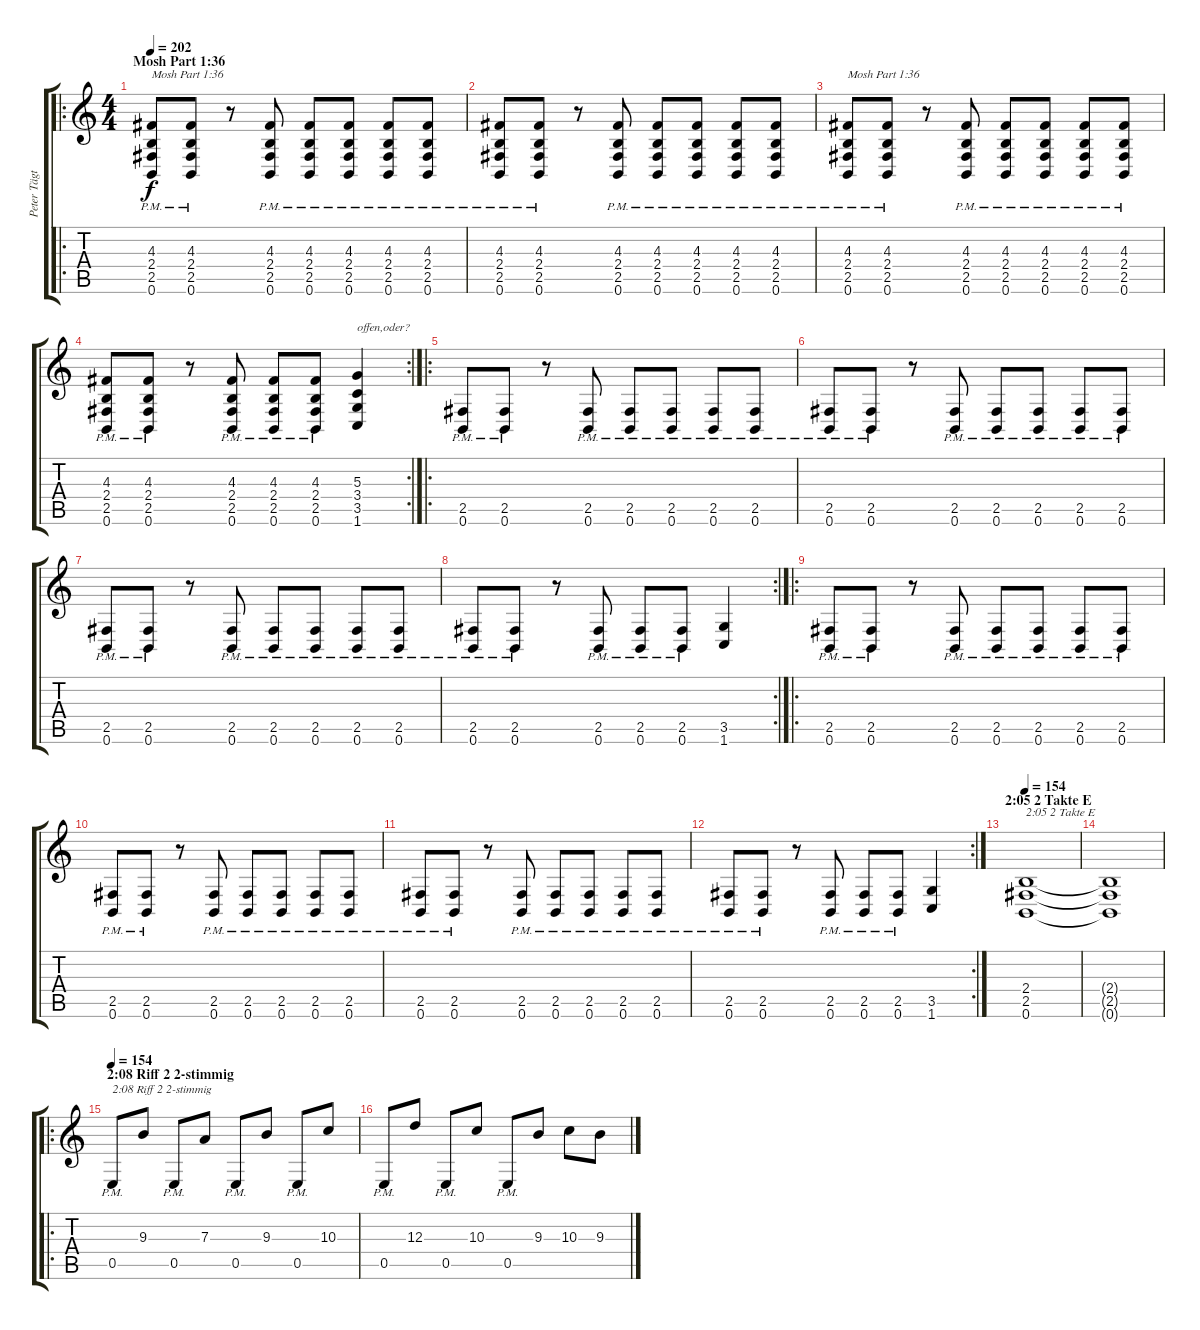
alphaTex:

\track ("Peter Tägtgren" "Peter Tägt") {instrument distortionguitar}
\staff {score tabs}
\tuning (B3 Gb3 D3 A2 E2 B1) {hide}
\ro
\ts (4 4)
\section ("" "Mosh Part 1:36")
\tempo 202
\clef g2
\ks c
(4.3{pm} 2.4{pm} 2.5{pm} 0.6{pm}).8{txt "Mosh Part 1:36" dy f} (4.3{pm} 2.4{pm} 2.5{pm} 0.6{pm}).8 r.8 (4.3{pm} 2.4{pm} 2.5{pm} 0.6{pm}).8 (4.3{pm} 2.4{pm} 2.5{pm} 0.6{pm}).8 (4.3{pm} 2.4{pm} 2.5{pm} 0.6{pm}).8 (4.3{pm} 2.4{pm} 2.5{pm} 0.6{pm}).8 (4.3{pm} 2.4{pm} 2.5{pm} 0.6{pm}).8 |
(4.3{pm} 2.4{pm} 2.5{pm} 0.6{pm}).8 (4.3{pm} 2.4{pm} 2.5{pm} 0.6{pm}).8 r.8 (4.3{pm} 2.4{pm} 2.5{pm} 0.6{pm}).8 (4.3{pm} 2.4{pm} 2.5{pm} 0.6{pm}).8 (4.3{pm} 2.4{pm} 2.5{pm} 0.6{pm}).8 (4.3{pm} 2.4{pm} 2.5{pm} 0.6{pm}).8 (4.3{pm} 2.4{pm} 2.5{pm} 0.6{pm}).8 |
(4.3{pm} 2.4{pm} 2.5{pm} 0.6{pm}).8{txt "Mosh Part 1:36"} (4.3{pm} 2.4{pm} 2.5{pm} 0.6{pm}).8 r.8 (4.3{pm} 2.4{pm} 2.5{pm} 0.6{pm}).8 (4.3{pm} 2.4{pm} 2.5{pm} 0.6{pm}).8 (4.3{pm} 2.4{pm} 2.5{pm} 0.6{pm}).8 (4.3{pm} 2.4{pm} 2.5{pm} 0.6{pm}).8 (4.3{pm} 2.4{pm} 2.5{pm} 0.6{pm}).8 |
\rc 2
(4.3{pm} 2.4{pm} 2.5{pm} 0.6{pm}).8 (4.3{pm} 2.4{pm} 2.5{pm} 0.6{pm}).8 r.8 (4.3{pm} 2.4{pm} 2.5{pm} 0.6{pm}).8 (4.3{pm} 2.4{pm} 2.5{pm} 0.6{pm}).8 (4.3{pm} 2.4{pm} 2.5{pm} 0.6{pm}).8 (5.3 3.4 3.5 1.6).4{txt "offen,oder?"} |
\ro
(2.5{pm} 0.6{pm}).8 (2.5{pm} 0.6{pm}).8 r.8 (2.5{pm} 0.6{pm}).8 (2.5{pm} 0.6{pm}).8 (2.5{pm} 0.6{pm}).8 (2.5{pm} 0.6{pm}).8 (2.5{pm} 0.6{pm}).8 |
(2.5{pm} 0.6{pm}).8 (2.5{pm} 0.6{pm}).8 r.8 (2.5{pm} 0.6{pm}).8 (2.5{pm} 0.6{pm}).8 (2.5{pm} 0.6{pm}).8 (2.5{pm} 0.6{pm}).8 (2.5{pm} 0.6{pm}).8 |
(2.5{pm} 0.6{pm}).8 (2.5{pm} 0.6{pm}).8 r.8 (2.5{pm} 0.6{pm}).8 (2.5{pm} 0.6{pm}).8 (2.5{pm} 0.6{pm}).8 (2.5{pm} 0.6{pm}).8 (2.5{pm} 0.6{pm}).8 |
\rc 2
(2.5{pm} 0.6{pm}).8 (2.5{pm} 0.6{pm}).8 r.8 (2.5{pm} 0.6{pm}).8 (2.5{pm} 0.6{pm}).8 (2.5{pm} 0.6{pm}).8 (3.5 1.6).4 |
\ro
(2.5{pm} 0.6{pm}).8 (2.5{pm} 0.6{pm}).8 r.8 (2.5{pm} 0.6{pm}).8 (2.5{pm} 0.6{pm}).8 (2.5{pm} 0.6{pm}).8 (2.5{pm} 0.6{pm}).8 (2.5{pm} 0.6{pm}).8 |
(2.5{pm} 0.6{pm}).8 (2.5{pm} 0.6{pm}).8 r.8 (2.5{pm} 0.6{pm}).8 (2.5{pm} 0.6{pm}).8 (2.5{pm} 0.6{pm}).8 (2.5{pm} 0.6{pm}).8 (2.5{pm} 0.6{pm}).8 |
(2.5{pm} 0.6{pm}).8 (2.5{pm} 0.6{pm}).8 r.8 (2.5{pm} 0.6{pm}).8 (2.5{pm} 0.6{pm}).8 (2.5{pm} 0.6{pm}).8 (2.5{pm} 0.6{pm}).8 (2.5{pm} 0.6{pm}).8 |
\rc 2
(2.5{pm} 0.6{pm}).8 (2.5{pm} 0.6{pm}).8 r.8 (2.5{pm} 0.6{pm}).8 (2.5{pm} 0.6{pm}).8 (2.5{pm} 0.6{pm}).8 (3.5 1.6).4 |
\section ("" "2:05 2 Takte E")
\tempo 154
(2.4 2.5 0.6).1{txt "2:05 2 Takte E"} |
(2.4{t} 2.5{t} 0.6{t}).1 |
\ro
\section ("" "2:08 Riff 2 2-stimmig")
\tempo 154
0.5{pm}.8{txt "2:08 Riff 2 2-stimmig"} 9.3.8 0.5{pm}.8 7.3.8 0.5{pm}.8 9.3.8 0.5{pm}.8 10.3.8 |
0.5{pm}.8 12.3.8 0.5{pm}.8 10.3.8 0.5{pm}.8 9.3.8 10.3.8 9.3.8
